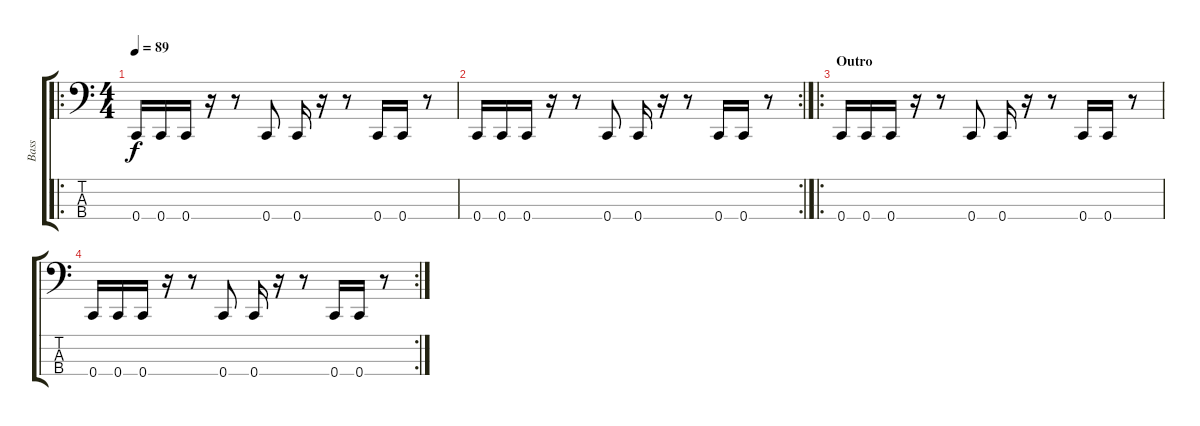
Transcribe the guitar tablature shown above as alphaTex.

\track ("Bass" "Bass") {instrument electricbassfinger}
\staff {score tabs}
\tuning (F2 C2 G1 C1) {hide}
\ro
\ts (4 4)
\tempo 89
\clef f4
\ks c
0.4.16{dy f} 0.4.16 0.4.16 r.16 r.8 0.4.8 0.4.16 r.16 r.8 0.4.16 0.4.16 r.8 |
\rc 2
0.4.16 0.4.16 0.4.16 r.16 r.8 0.4.8 0.4.16 r.16 r.8 0.4.16 0.4.16 r.8 |
\ro
\section ("" "Outro")
0.4.16 0.4.16 0.4.16 r.16 r.8 0.4.8 0.4.16 r.16 r.8 0.4.16 0.4.16 r.8 |
\rc 2
0.4.16 0.4.16 0.4.16 r.16 r.8 0.4.8 0.4.16 r.16 r.8 0.4.16 0.4.16 r.8
